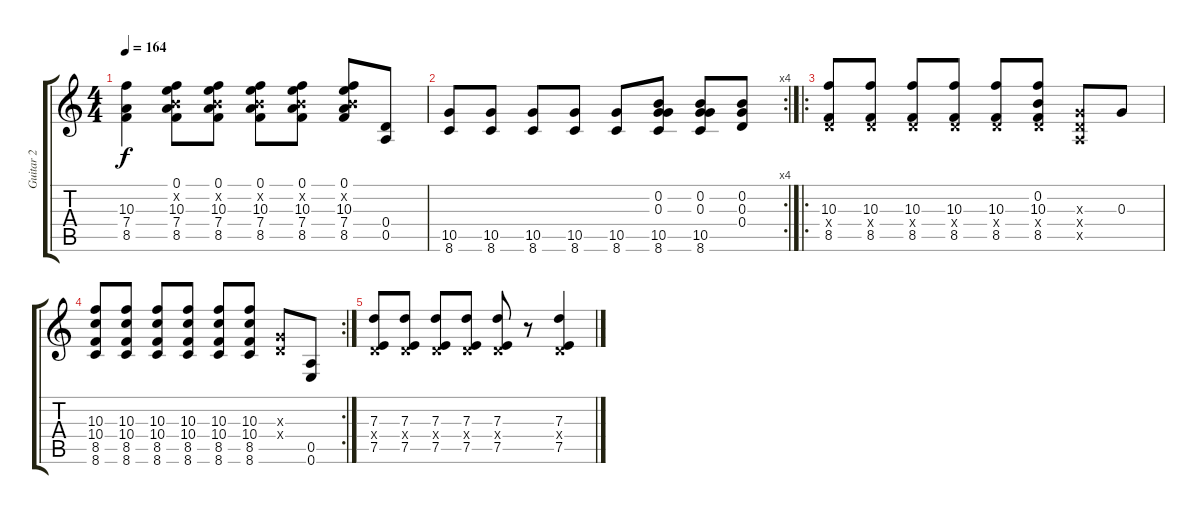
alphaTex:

\track ("Guitar 2" "Guitar 2") {instrument overdrivenguitar}
\staff {score tabs}
\tuning (E4 B3 G3 D3 A2 E2) {hide}
\ts (4 4)
\tempo 164
\clef g2
\ks c
(10.3 7.4 8.5).4{dy f} (0.1 0.2{x} 10.3 7.4 8.5).8 (0.1 0.2{x} 10.3 7.4 8.5).8 (0.1 0.2{x} 10.3 7.4 8.5).8 (0.1 0.2{x} 10.3 7.4 8.5).8 (0.1 0.2{x} 10.3 7.4 8.5).8 (0.4 0.5).8 |
\rc 4
(10.5 8.6).8 (10.5 8.6).8 (10.5 8.6).8 (10.5 8.6).8 (10.5 8.6).8 (0.2 0.3 10.5 8.6).8 (0.2 0.3 10.5 8.6).8 (0.2 0.3 0.4).8 |
\ro
(10.3 0.4{x} 8.5).8 (10.3 0.4{x} 8.5).8 (10.3 0.4{x} 8.5).8 (10.3 0.4{x} 8.5).8 (10.3 0.4{x} 8.5).8 (0.2 10.3 0.4{x} 8.5).8 (0.3{x} 0.4{x} 0.5{x}).8 0.3.8 |
\rc 2
(10.3 10.4 8.5 8.6).8 (10.3 10.4 8.5 8.6).8 (10.3 10.4 8.5 8.6).8 (10.3 10.4 8.5 8.6).8 (10.3 10.4 8.5 8.6).8 (10.3 10.4 8.5 8.6).8 (0.3{x} 0.4{x}).8 (0.5 0.6).8 |
(7.3 0.4{x} 7.5).8 (7.3 0.4{x} 7.5).8 (7.3 0.4{x} 7.5).8 (7.3 0.4{x} 7.5).8 (7.3 0.4{x} 7.5).8 r.8 (7.3 0.4{x} 7.5).4
